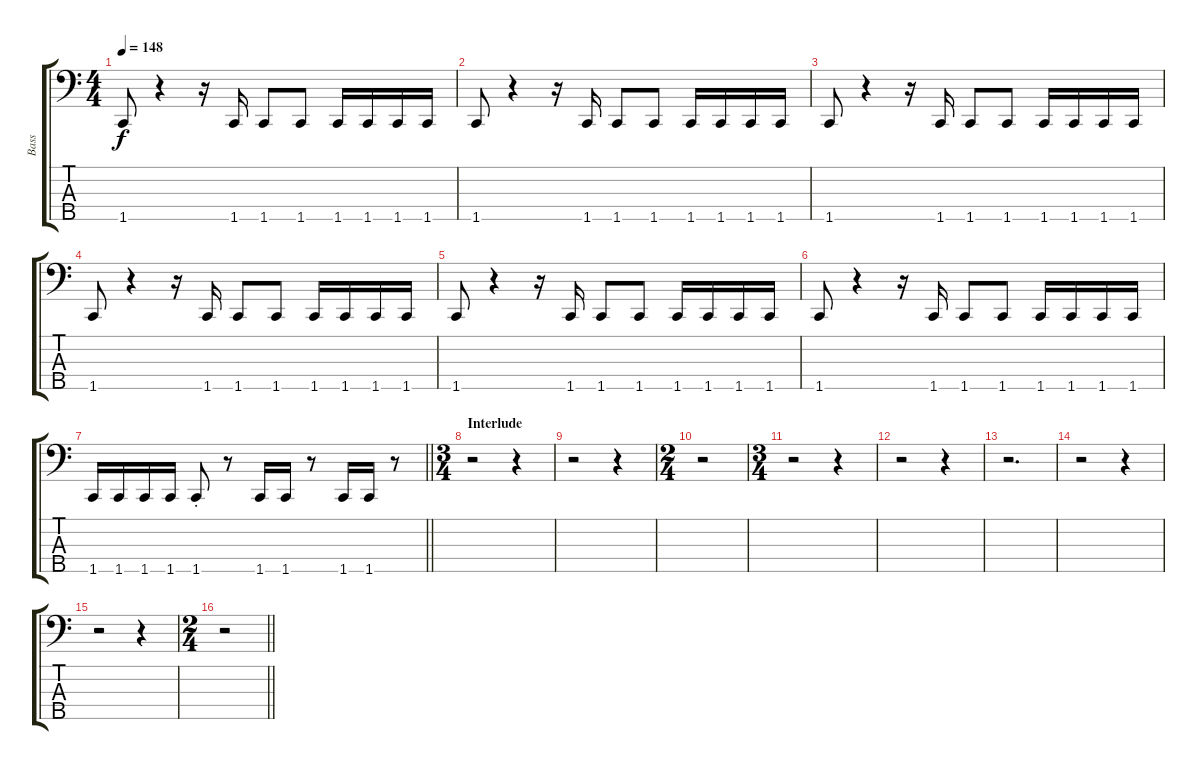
\track ("Bass" "Bass") {instrument electricbassfinger}
\staff {score tabs}
\tuning (G2 D2 A1 E1 B0) {hide}
\ts (4 4)
\tempo 148
\clef f4
\ks c
1.5.8{dy f} r.4 r.16 1.5.16 1.5.8 1.5.8 1.5.16 1.5.16 1.5.16 1.5.16 |
1.5.8 r.4 r.16 1.5.16 1.5.8 1.5.8 1.5.16 1.5.16 1.5.16 1.5.16 |
1.5.8 r.4 r.16 1.5.16 1.5.8 1.5.8 1.5.16 1.5.16 1.5.16 1.5.16 |
1.5.8 r.4 r.16 1.5.16 1.5.8 1.5.8 1.5.16 1.5.16 1.5.16 1.5.16 |
1.5.8 r.4 r.16 1.5.16 1.5.8 1.5.8 1.5.16 1.5.16 1.5.16 1.5.16 |
1.5.8 r.4 r.16 1.5.16 1.5.8 1.5.8 1.5.16 1.5.16 1.5.16 1.5.16 |
\barLineRight lightlight
1.5.16 1.5.16 1.5.16 1.5.16 1.5{st}.8 r.8 1.5.16 1.5.16 r.8 1.5.16 1.5.16 r.8 |
\ts (3 4)
\section ("" "Interlude")
r.2 r.4 |
r.2 r.4 |
\ts (2 4)
r.2 |
\ts (3 4)
r.2 r.4 |
r.2 r.4 |
r.2{d} |
r.2 r.4 |
r.2 r.4 |
\ts (2 4)
\barLineRight lightlight
r.2
